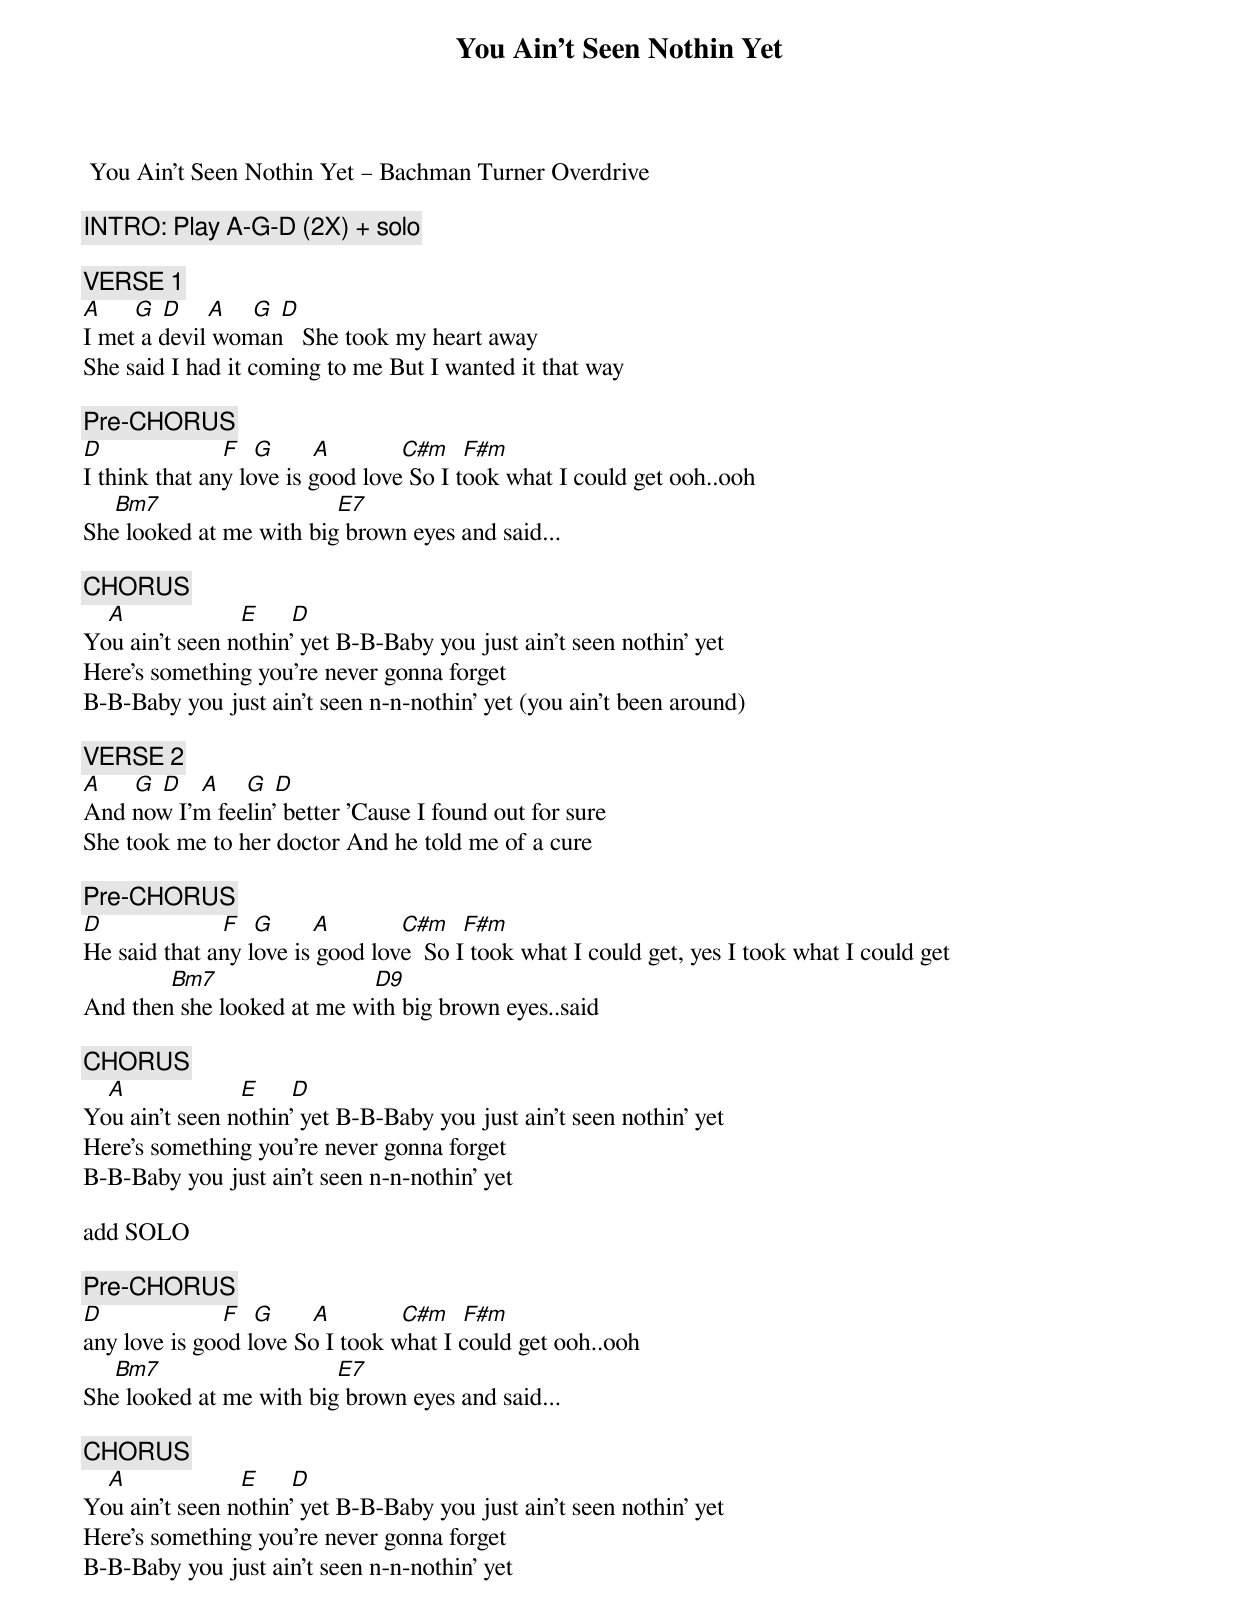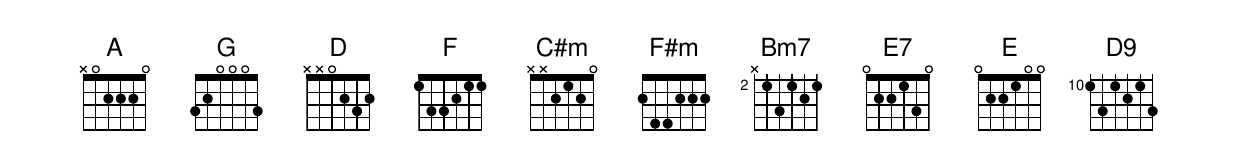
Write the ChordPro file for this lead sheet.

{title: You Ain't Seen Nothin Yet}
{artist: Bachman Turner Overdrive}
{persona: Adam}
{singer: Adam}
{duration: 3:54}
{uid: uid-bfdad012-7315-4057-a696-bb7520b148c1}
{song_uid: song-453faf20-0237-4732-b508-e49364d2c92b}



 You Ain’t Seen Nothin Yet – Bachman Turner Overdrive

{comment: INTRO: Play A-G-D (2X) + solo}

{comment: VERSE 1}
[A]	  		[G]	[D]  		[A]				[G]	[D]
I met a devil woman			She took my heart away
She said I had it coming to me	But I wanted it that way

{comment: Pre-CHORUS}
[D]               				[F]  [G]	     [A]        			[C#m]  [F#m]
I think that any love is good love	So I took what I could get ooh..ooh
     [Bm7]                         			[E7]
She looked at me with big brown eyes and said...

{comment: CHORUS}
    [A]                  [E]     [D]
You ain't seen nothin' yet	B-B-Baby you just ain't seen nothin' yet
Here's something you're never gonna forget
B-B-Baby you just ain't seen n-n-nothin' yet (you ain't been around)

{comment: VERSE 2}
[A]	  		[G]	[D]  	[A]				[G]	[D]
And now I'm feelin' better	'Cause I found out for sure
She took me to her doctor	And he told me of a cure

{comment: Pre-CHORUS}
[D]               				[F]  [G]	     [A]        			[C#m]  [F#m]
He said that any love is good love  So I took what I could get, yes I took what I could get
              [Bm7]                         [D9]
And then she looked at me with big brown eyes..said

{comment: CHORUS}
    [A]                  [E]     [D]
You ain't seen nothin' yet	B-B-Baby you just ain't seen nothin' yet
Here's something you're never gonna forget
B-B-Baby you just ain't seen n-n-nothin' yet

add SOLO

{comment: Pre-CHORUS}
[D]               				[F]  [G]	     [A]        			[C#m]  [F#m]
any love is good love	So I took what I could get ooh..ooh
     [Bm7]                         			[E7]
She looked at me with big brown eyes and said...

{comment: CHORUS}
    [A]                  [E]     [D]
You ain't seen nothin' yet	B-B-Baby you just ain't seen nothin' yet
Here's something you're never gonna forget
B-B-Baby you just ain't seen n-n-nothin' yet
